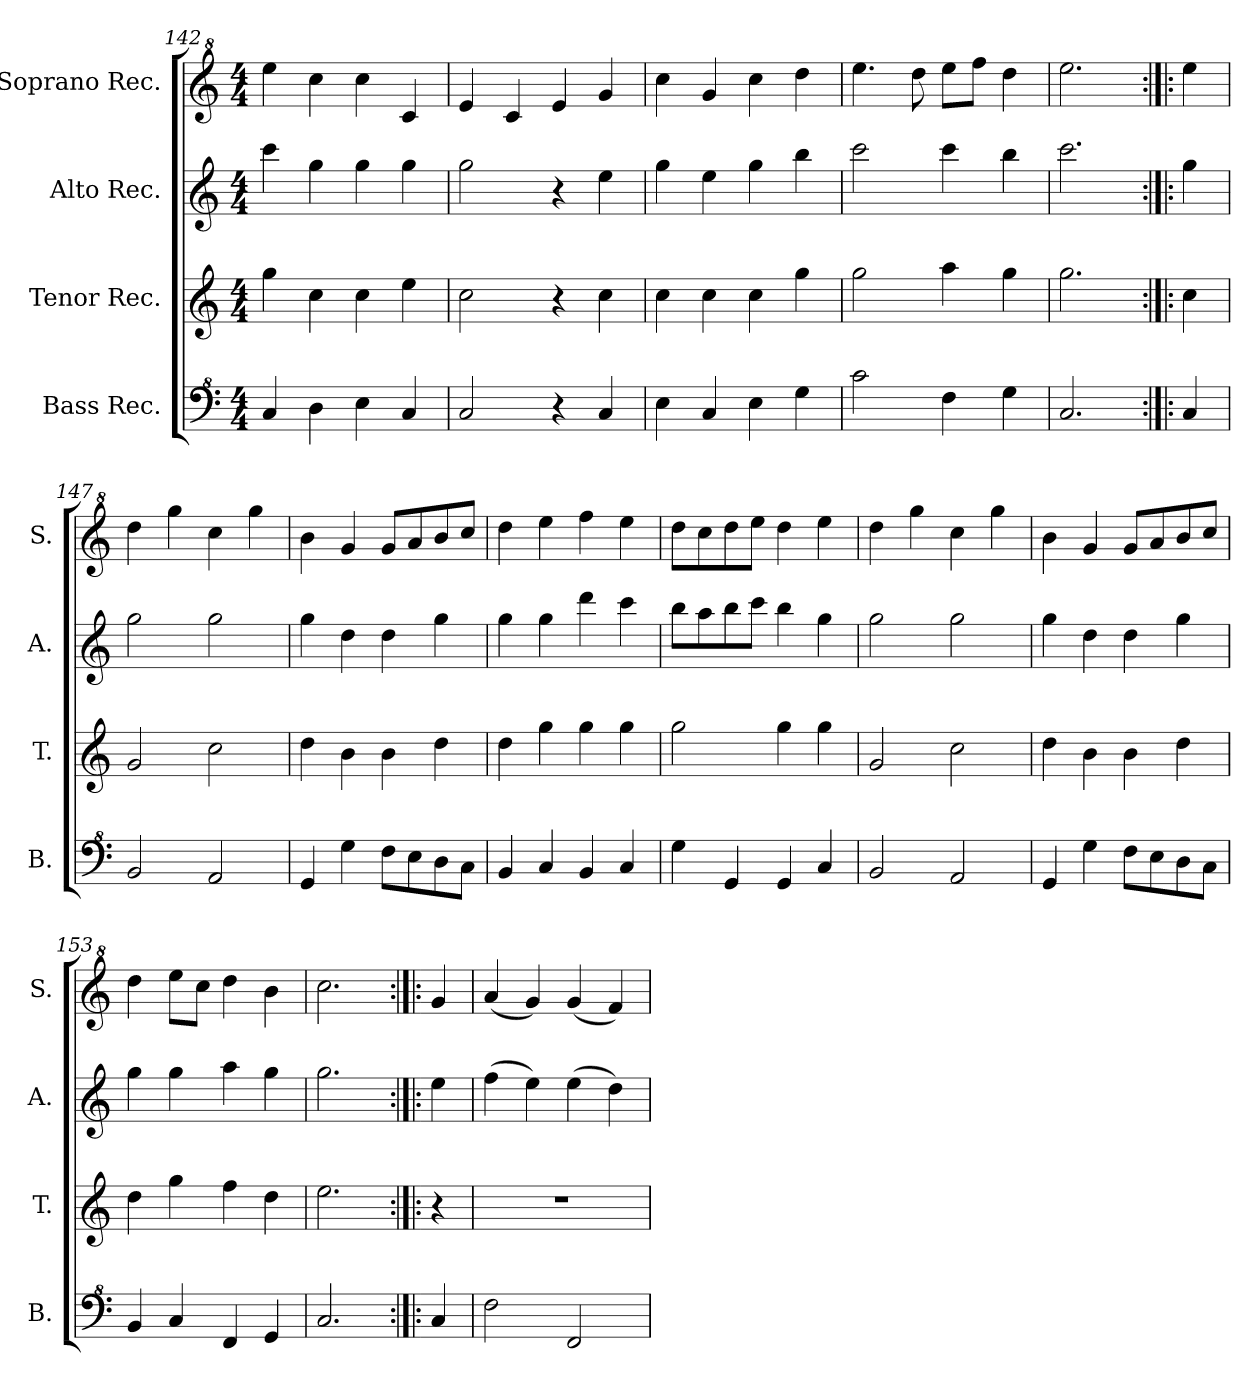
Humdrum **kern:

**kern	**kern	**kern	**kern
*part4	*part3	*part2	*part1
*staff4	*staff3	*staff2	*staff1
*I"Bass Rec.	*I"Tenor Rec.	*I"Alto Rec.	*I"Soprano Rec.
*I'B.	*I'T.	*I'A.	*I'S.
*clefF^4	*clefG2	*clefG2	*clefG^2
*k[]	*k[]	*k[]	*k[]
*M4/4	*M4/4	*M4/4	*M4/4
=142	=142	=142	=142
4c/	4gg\	4ccc\	4eee\
4d\	4cc\	4gg\	4ccc\
4e\	4cc\	4gg\	4ccc\
4c/	4ee\	4gg\	4cc/
=143	=143	=143	=143
2c/	2cc\	2gg\	4ee/
.	.	.	4cc/
4r	4r	4r	4ee/
4c/	4cc\	4ee\	4gg/
=144	=144	=144	=144
4e\	4cc\	4gg\	4ccc\
4c/	4cc\	4ee\	4gg/
4e\	4cc\	4gg\	4ccc\
4g\	4gg\	4bb\	4ddd\
=145	=145	=145	=145
2cc\	2gg\	2ccc\	4.eee\
.	.	.	8ddd\
4f\	4aa\	4ccc\	8eee\L
.	.	.	8fff\J
4g\	4gg\	4bb\	4ddd\
=146	=146	=146	=146
2.c/	2.gg\	2.ccc\	2.eee\
=146X4:|!|:	=146X4:|!|:	=146X4:|!|:	=146X4:|!|:
4c/	4cc\	4gg\	4eee\
=147	=147	=147	=147
2B/	2g/	2gg\	4ddd\
.	.	.	4ggg\
2A/	2cc\	2gg\	4ccc\
.	.	.	4ggg\
=148	=148	=148	=148
4G/	4dd\	4gg\	4bb\
4g\	4b\	4dd\	4gg/
8f\L	4b\	4dd\	8gg/L
8e\	.	.	8aa/
8d\	4dd\	4gg\	8bb/
8c\J	.	.	8ccc/J
=149	=149	=149	=149
4B/	4dd\	4gg\	4ddd\
4c/	4gg\	4gg\	4eee\
4B/	4gg\	4ddd\	4fff\
4c/	4gg\	4ccc\	4eee\
=150	=150	=150	=150
4g\	2gg\	8bb\L	8ddd\L
.	.	8aa\	8ccc\
4G/	.	8bb\	8ddd\
.	.	8ccc\J	8eee\J
4G/	4gg\	4bb\	4ddd\
4c/	4gg\	4gg\	4eee\
!!LO:PB:g=z
=151	=151	=151	=151
2B/	2g/	2gg\	4ddd\
.	.	.	4ggg\
2A/	2cc\	2gg\	4ccc\
.	.	.	4ggg\
=152	=152	=152	=152
4G/	4dd\	4gg\	4bb\
4g\	4b\	4dd\	4gg/
8f\L	4b\	4dd\	8gg/L
8e\	.	.	8aa/
8d\	4dd\	4gg\	8bb/
8c\J	.	.	8ccc/J
=153	=153	=153	=153
4B/	4dd\	4gg\	4ddd\
4c/	4gg\	4gg\	8eee\L
.	.	.	8ccc\J
4F/	4ff\	4aa\	4ddd\
4G/	4dd\	4gg\	4bb\
=154	=154	=154	=154
2.c/	2.ee\	2.gg\	2.ccc\
=154X5:|!|:	=154X5:|!|:	=154X5:|!|:	=154X5:|!|:
4c/	4r	4ee\	4gg/
=155	=155	=155	=155
2f\	1r	(4ff\	(4aa/
.	.	4ee\)	4gg/)
2F/	.	(4ee\	(4gg/
.	.	4dd\)	4ff/)
=	=	=	=
*-	*-	*-	*-
